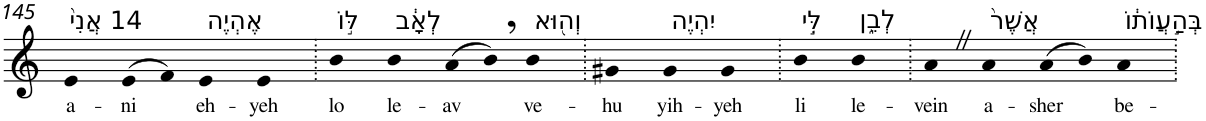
**kern	**text
*part1	*part1
*staff1	*staff1
*I"Piano	*
*I'Pno	*
!!LO:PB:g=z
*clefG2	*
*k[]	*
=145	=145
!LO:TX:a:t=14 אֲנִי֙	!
!	!LO:LY:b
4e	a-
!	!LO:LY:b
(>8e	-ni
8f)	.
!LO:TX:a:t=אֶהְיֶה	!
!	!LO:LY:b
4e	eh-
!	!LO:LY:b
4e	-yeh
=146.	=146.
!LO:TX:a:t=לּ֣וֹ	!
!	!LO:LY:b
4b	lo
!LO:TX:a:t=לְאָ֔ב	!
!	!LO:LY:b
4b	le-
!	!LO:LY:b
(>8a	-av
8b,)	.
!LO:TX:a:t=וְה֖וּא	!
!	!LO:LY:b
4b	ve-
=147.	=147.
!	!LO:LY:b
4g#X	-hu
!LO:TX:a:t=יִהְיֶה	!
!	!LO:LY:b
4g#	yih-
!	!LO:LY:b
4g#	-yeh
=148.	=148.
!LO:TX:a:t=לִּ֣י	!
!	!LO:LY:b
4b	li
!LO:TX:a:t=לְבֵ֑ן	!
!	!LO:LY:b
4b	le-
=149.	=149.
!	!LO:LY:b
4aZ	-vein
!LO:TX:a:t=אֲשֶׁר֙	!
!	!LO:LY:b
4a	a-
!	!LO:LY:b
(>8a	-sher
8b)	.
!LO:TX:a:t=בְּהַ֣עֲוֺת֔וֹ	!
!	!LO:LY:b
4a	be-
=.	=.
*-	*-
